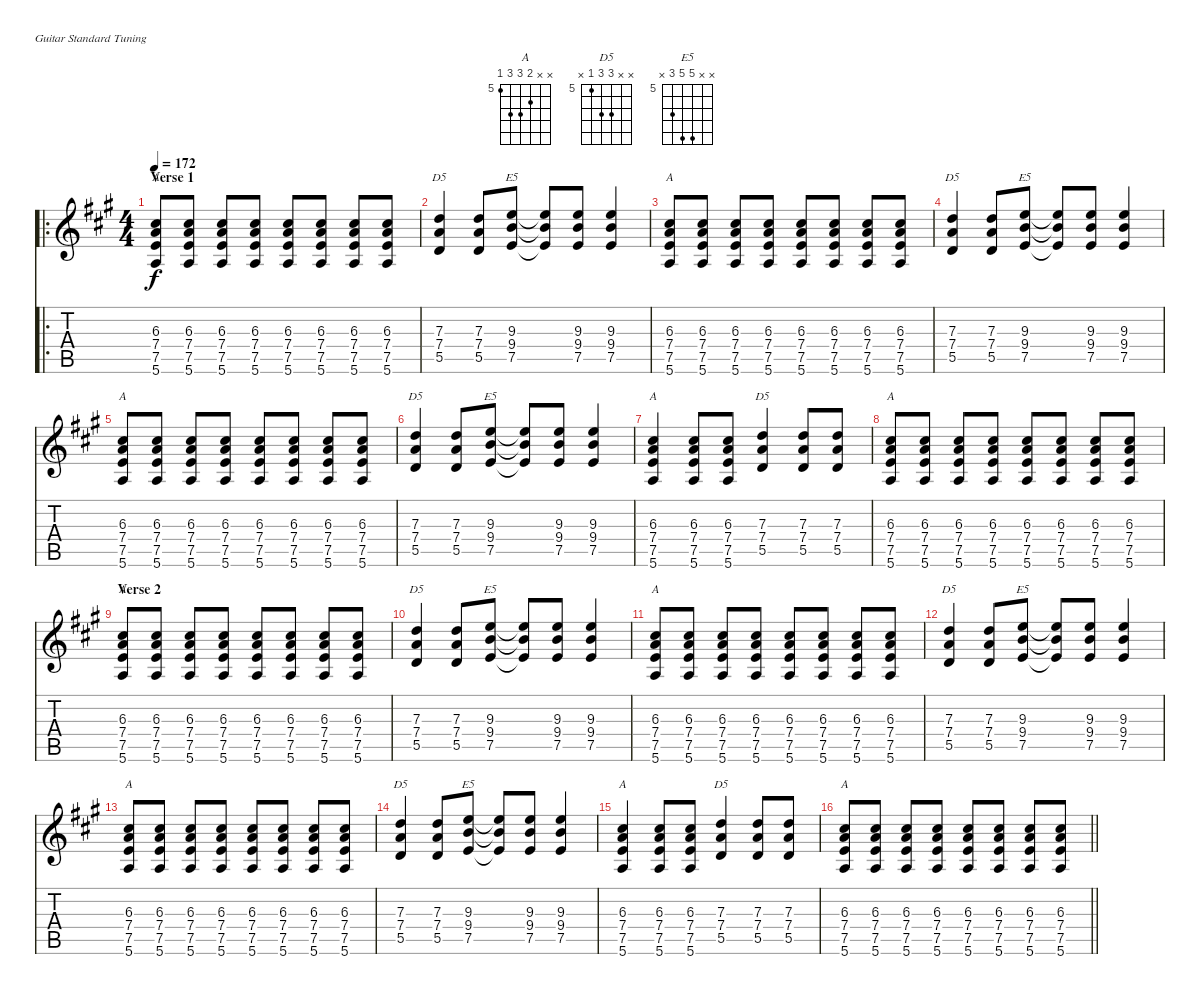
\bracketExtendMode nobrackets
\singleTrackTrackNamePolicy hidden
\multiTrackTrackNamePolicy hidden
\firstSystemTrackNameOrientation horizontal
\otherSystemsTrackNameOrientation horizontal
\track ("Guitar" "E-Gt") {instrument distortionguitar}
\staff {score tabs}
\tuning (E4 B3 G3 D3 A2 E2)
\chord ("A" x x 6 7 7 5) {firstfret 5}
\chord ("D5" x x 7 7 5 x) {firstfret 5}
\chord ("E5" x x 9 9 7 x) {firstfret 5}
\ro
\ts (4 4)
\section ("" "Verse 1")
\tempo 172
\clef g2
\ks a
(7.4 7.5 5.6 6.3).8{ch "A" dy f} (7.4 7.5 5.6 6.3).8 (7.4 7.5 5.6 6.3).8 (7.4 7.5 5.6 6.3).8 (7.4 7.5 5.6 6.3).8 (7.4 7.5 5.6 6.3).8 (7.4 7.5 5.6 6.3).8 (7.4 7.5 5.6 6.3).8 |
(7.3 7.4 5.5).4{ch "D5"} (7.3 7.4 5.5).8 (9.3 9.4 7.5).8{ch "E5"} (9.3{t} 9.4{t} 7.5{t}).8 (9.3 9.4 7.5).8 (9.3 9.4 7.5).4 |
(7.4 7.5 5.6 6.3).8{ch "A"} (7.4 7.5 5.6 6.3).8 (7.4 7.5 5.6 6.3).8 (7.4 7.5 5.6 6.3).8 (7.4 7.5 5.6 6.3).8 (7.4 7.5 5.6 6.3).8 (7.4 7.5 5.6 6.3).8 (7.4 7.5 5.6 6.3).8 |
(7.3 7.4 5.5).4{ch "D5"} (7.3 7.4 5.5).8 (9.3 9.4 7.5).8{ch "E5"} (9.3{t} 9.4{t} 7.5{t}).8 (9.3 9.4 7.5).8 (9.3 9.4 7.5).4 |
(7.4 7.5 5.6 6.3).8{ch "A"} (7.4 7.5 5.6 6.3).8 (7.4 7.5 5.6 6.3).8 (7.4 7.5 5.6 6.3).8 (7.4 7.5 5.6 6.3).8 (7.4 7.5 5.6 6.3).8 (7.4 7.5 5.6 6.3).8 (7.4 7.5 5.6 6.3).8 |
(7.3 7.4 5.5).4{ch "D5"} (7.3 7.4 5.5).8 (9.3 9.4 7.5).8{ch "E5"} (9.3{t} 9.4{t} 7.5{t}).8 (9.3 9.4 7.5).8 (9.3 9.4 7.5).4 |
(7.4 7.5 5.6 6.3).4{ch "A"} (7.4 7.5 5.6 6.3).8 (7.4 7.5 5.6 6.3).8 (7.3 7.4 5.5).4{ch "D5"} (7.3 7.4 5.5).8 (7.3 7.4 5.5).8 |
(7.4 7.5 5.6 6.3).8{ch "A"} (7.4 7.5 5.6 6.3).8 (7.4 7.5 5.6 6.3).8 (7.4 7.5 5.6 6.3).8 (7.4 7.5 5.6 6.3).8 (7.4 7.5 5.6 6.3).8 (7.4 7.5 5.6 6.3).8 (7.4 7.5 5.6 6.3).8 |
\section ("" "Verse 2")
(7.4 7.5 5.6 6.3).8{ch "A"} (7.4 7.5 5.6 6.3).8 (7.4 7.5 5.6 6.3).8 (7.4 7.5 5.6 6.3).8 (7.4 7.5 5.6 6.3).8 (7.4 7.5 5.6 6.3).8 (7.4 7.5 5.6 6.3).8 (7.4 7.5 5.6 6.3).8 |
(7.3 7.4 5.5).4{ch "D5"} (7.3 7.4 5.5).8 (9.3 9.4 7.5).8{ch "E5"} (9.3{t} 9.4{t} 7.5{t}).8 (9.3 9.4 7.5).8 (9.3 9.4 7.5).4 |
(7.4 7.5 5.6 6.3).8{ch "A"} (7.4 7.5 5.6 6.3).8 (7.4 7.5 5.6 6.3).8 (7.4 7.5 5.6 6.3).8 (7.4 7.5 5.6 6.3).8 (7.4 7.5 5.6 6.3).8 (7.4 7.5 5.6 6.3).8 (7.4 7.5 5.6 6.3).8 |
(7.3 7.4 5.5).4{ch "D5"} (7.3 7.4 5.5).8 (9.3 9.4 7.5).8{ch "E5"} (9.3{t} 9.4{t} 7.5{t}).8 (9.3 9.4 7.5).8 (9.3 9.4 7.5).4 |
(7.4 7.5 5.6 6.3).8{ch "A"} (7.4 7.5 5.6 6.3).8 (7.4 7.5 5.6 6.3).8 (7.4 7.5 5.6 6.3).8 (7.4 7.5 5.6 6.3).8 (7.4 7.5 5.6 6.3).8 (7.4 7.5 5.6 6.3).8 (7.4 7.5 5.6 6.3).8 |
(7.3 7.4 5.5).4{ch "D5"} (7.3 7.4 5.5).8 (9.3 9.4 7.5).8{ch "E5"} (9.3{t} 9.4{t} 7.5{t}).8 (9.3 9.4 7.5).8 (9.3 9.4 7.5).4 |
(7.4 7.5 5.6 6.3).4{ch "A"} (7.4 7.5 5.6 6.3).8 (7.4 7.5 5.6 6.3).8 (7.3 7.4 5.5).4{ch "D5"} (7.3 7.4 5.5).8 (7.3 7.4 5.5).8 |
\barLineRight lightlight
(7.4 7.5 5.6 6.3).8{ch "A"} (7.4 7.5 5.6 6.3).8 (7.4 7.5 5.6 6.3).8 (7.4 7.5 5.6 6.3).8 (7.4 7.5 5.6 6.3).8 (7.4 7.5 5.6 6.3).8 (7.4 7.5 5.6 6.3).8 (7.4 7.5 5.6 6.3).8
